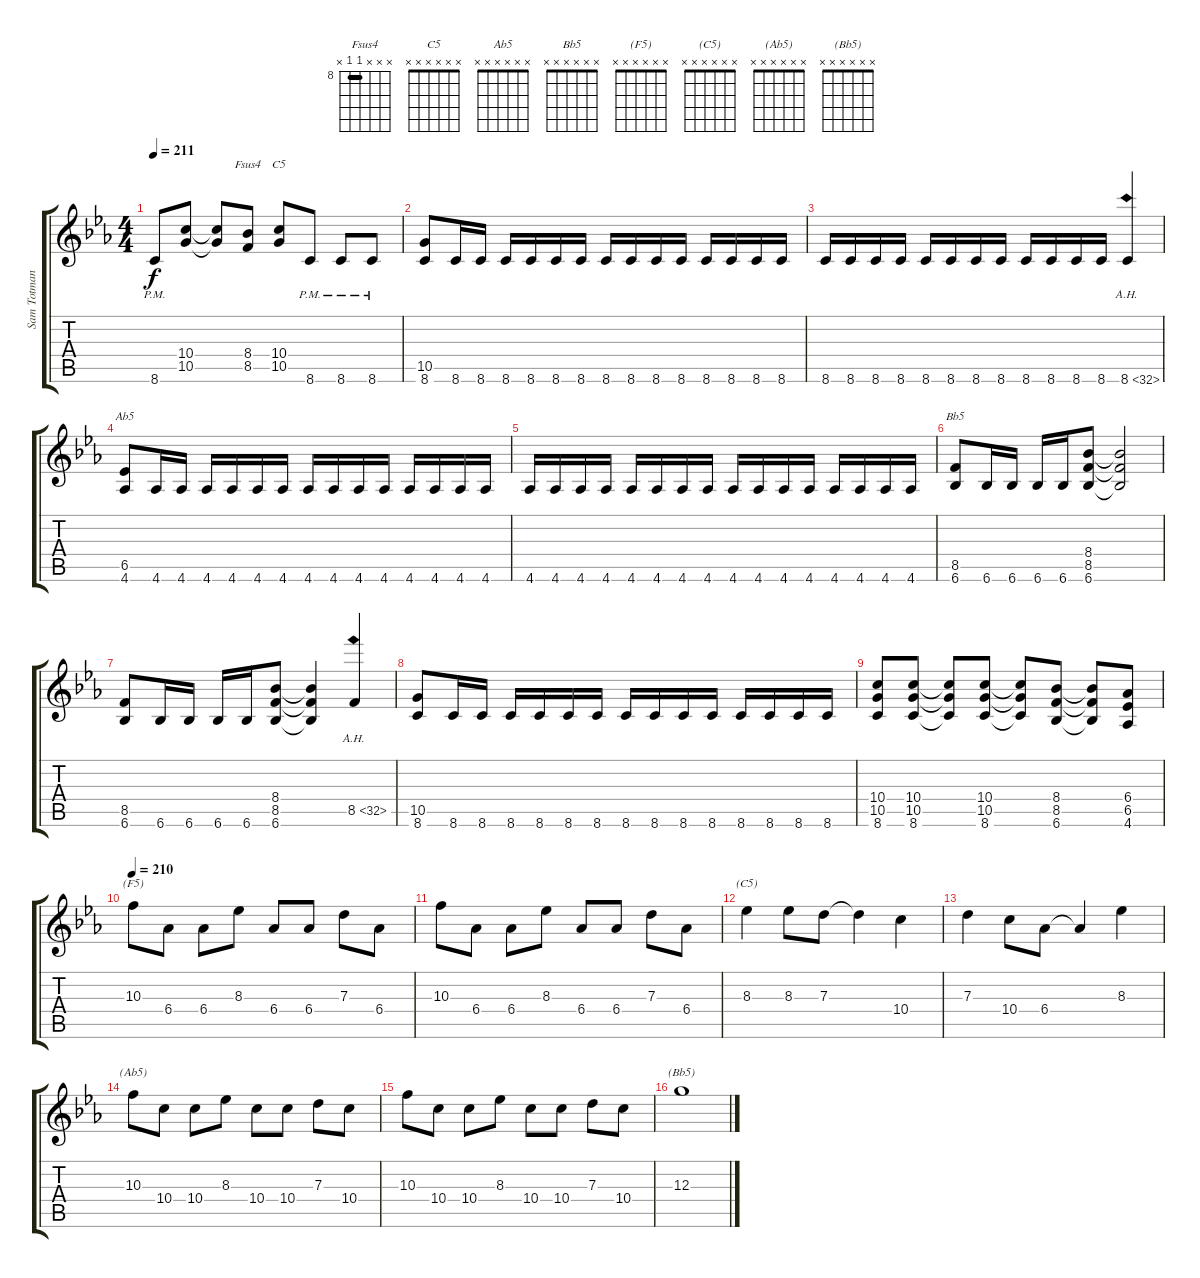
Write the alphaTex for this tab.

\track ("Sam Totman (Lead 2 and Rhythm)" "Sam Totman") {instrument distortionguitar}
\staff {score tabs}
\tuning (E4 B3 G3 D3 A2 E2) {hide}
\chord ("Fsus4" x x x 8 8 x) {firstfret 8 barre 8}
\chord ("C5" x x x x x x)
\chord ("Ab5" x x x x x x)
\chord ("Bb5" x x x x x x)
\chord ("(F5)" x x x x x x)
\chord ("(C5)" x x x x x x)
\chord ("(Ab5)" x x x x x x)
\chord ("(Bb5)" x x x x x x)
\ts (4 4)
\tempo 211
\clef g2
\ks eb
8.6{pm}.8{dy f} (10.4 10.5).8 (10.4{t} 10.5{t}).8 (8.4 8.5).8{ch "Fsus4"} (10.4 10.5).8{ch "C5"} 8.6{pm}.8 8.6{pm}.8 8.6{pm}.8 |
(10.5 8.6).8 8.6.16 8.6.16 8.6.16 8.6.16 8.6.16 8.6.16 8.6.16 8.6.16 8.6.16 8.6.16 8.6.16 8.6.16 8.6.16 8.6.16 |
8.6.16 8.6.16 8.6.16 8.6.16 8.6.16 8.6.16 8.6.16 8.6.16 8.6.16 8.6.16 8.6.16 8.6.16 8.6{ah 24}.4 |
(6.5 4.6).8{ch "Ab5"} 4.6.16 4.6.16 4.6.16 4.6.16 4.6.16 4.6.16 4.6.16 4.6.16 4.6.16 4.6.16 4.6.16 4.6.16 4.6.16 4.6.16 |
4.6.16 4.6.16 4.6.16 4.6.16 4.6.16 4.6.16 4.6.16 4.6.16 4.6.16 4.6.16 4.6.16 4.6.16 4.6.16 4.6.16 4.6.16 4.6.16 |
(8.5 6.6).8{ch "Bb5"} 6.6.16 6.6.16 6.6.16 6.6.16 (8.4 8.5 6.6).8 (8.4{t} 8.5{t} 6.6{t}).2 |
(8.5 6.6).8 6.6.16 6.6.16 6.6.16 6.6.16 (8.4 8.5 6.6).8 (8.4{t} 8.5{t} 6.6{t}).4 8.5{ah 24}.4 |
(10.5 8.6).8 8.6.16 8.6.16 8.6.16 8.6.16 8.6.16 8.6.16 8.6.16 8.6.16 8.6.16 8.6.16 8.6.16 8.6.16 8.6.16 8.6.16 |
(10.4 10.5 8.6).8 (10.4 10.5 8.6).8 (10.4{t} 10.5{t} 8.6{t}).8 (10.4 10.5 8.6).8 (10.4{t} 10.5{t} 8.6{t}).8 (8.4 8.5 6.6).8 (8.4{t} 8.5{t} 6.6{t}).8 (6.4 6.5 4.6).8 |
\tempo 210
10.3.8{ch "(F5)"} 6.4.8 6.4.8 8.3.8 6.4.8 6.4.8 7.3.8 6.4.8 |
10.3.8 6.4.8 6.4.8 8.3.8 6.4.8 6.4.8 7.3.8 6.4.8 |
8.3.4{ch "(C5)"} 8.3.8 7.3.8 7.3{t}.4 10.4.4 |
7.3.4 10.4.8 6.4.8 6.4{t}.4 8.3.4 |
10.3.8{ch "(Ab5)"} 10.4.8 10.4.8 8.3.8 10.4.8 10.4.8 7.3.8 10.4.8 |
10.3.8 10.4.8 10.4.8 8.3.8 10.4.8 10.4.8 7.3.8 10.4.8 |
12.3.1{ch "(Bb5)"}
